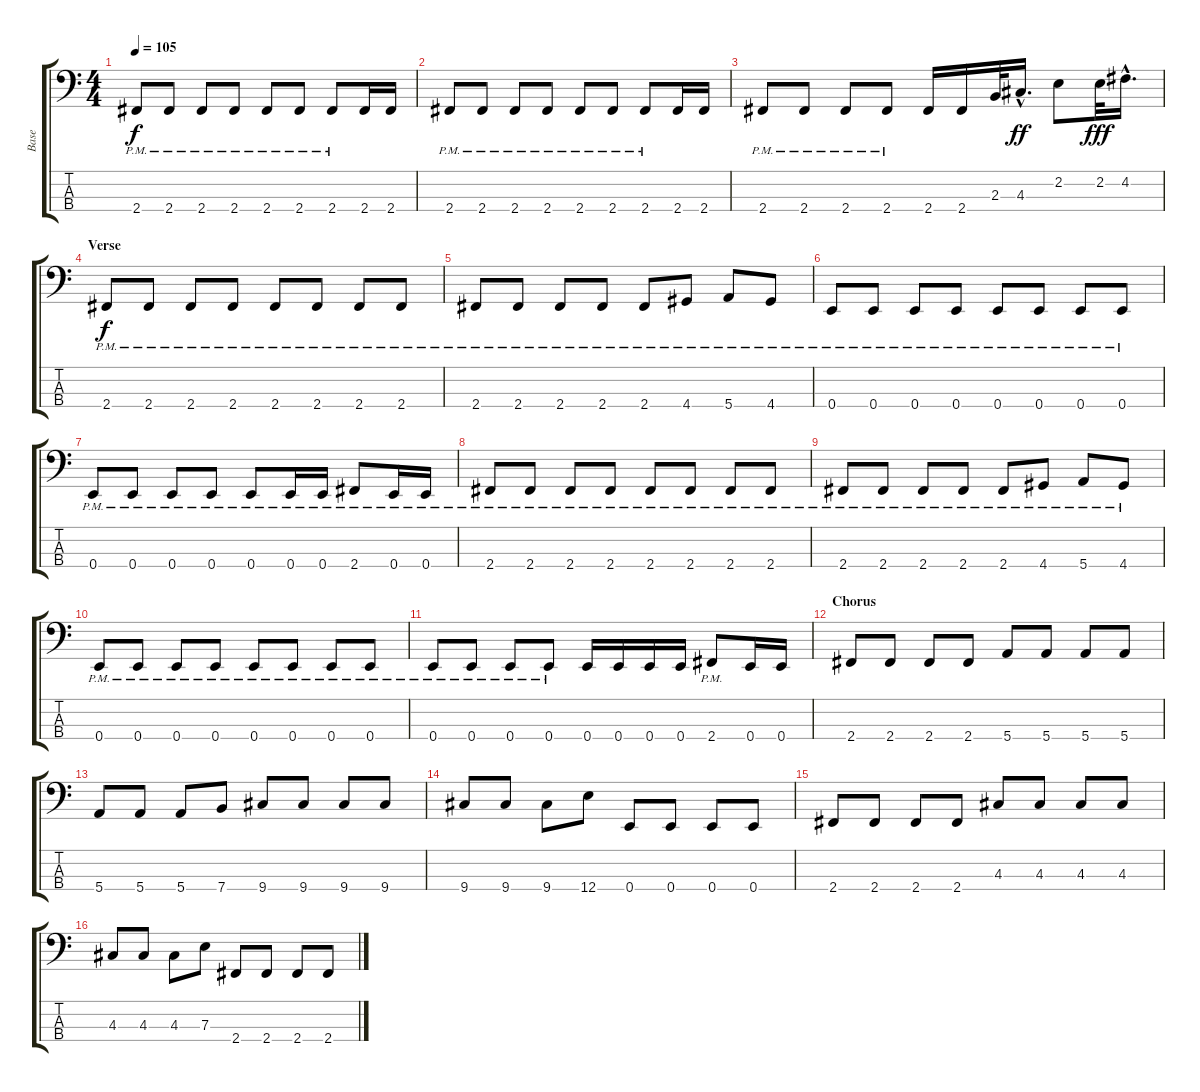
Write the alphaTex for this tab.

\track ("Base" "Base") {instrument electricbassfinger}
\staff {score tabs}
\tuning (G2 D2 A1 E1) {hide}
\ts (4 4)
\tempo 105
\clef f4
\ks c
2.4{pm}.8{dy f} 2.4{pm}.8 2.4{pm}.8 2.4{pm}.8 2.4{pm}.8 2.4{pm}.8 2.4{pm}.8 2.4.16 2.4.16 |
2.4{pm}.8 2.4{pm}.8 2.4{pm}.8 2.4{pm}.8 2.4{pm}.8 2.4{pm}.8 2.4{pm}.8 2.4.16 2.4.16 |
2.4{pm}.8 2.4{pm}.8 2.4{pm}.8 2.4{pm}.8 2.4.16 2.4.16 2.3.32 4.3{hac}.16{d dy ff} 2.2.8 2.2.32{dy fff} 4.2{hac}.16{d} |
\section ("" "Verse")
2.4{pm}.8{dy f} 2.4{pm}.8 2.4{pm}.8 2.4{pm}.8 2.4{pm}.8 2.4{pm}.8 2.4{pm}.8 2.4{pm}.8 |
2.4{pm}.8 2.4{pm}.8 2.4{pm}.8 2.4{pm}.8 2.4{pm}.8 4.4{pm}.8 5.4{pm}.8 4.4{pm}.8 |
0.4{pm}.8 0.4{pm}.8 0.4{pm}.8 0.4{pm}.8 0.4{pm}.8 0.4{pm}.8 0.4{pm}.8 0.4{pm}.8 |
0.4{pm}.8 0.4{pm}.8 0.4{pm}.8 0.4{pm}.8 0.4{pm}.8 0.4{pm}.16 0.4{pm}.16 2.4{pm}.8 0.4{pm}.16 0.4{pm}.16 |
2.4{pm}.8 2.4{pm}.8 2.4{pm}.8 2.4{pm}.8 2.4{pm}.8 2.4{pm}.8 2.4{pm}.8 2.4{pm}.8 |
2.4{pm}.8 2.4{pm}.8 2.4{pm}.8 2.4{pm}.8 2.4{pm}.8 4.4{pm}.8 5.4{pm}.8 4.4{pm}.8 |
0.4{pm}.8 0.4{pm}.8 0.4{pm}.8 0.4{pm}.8 0.4{pm}.8 0.4{pm}.8 0.4{pm}.8 0.4{pm}.8 |
0.4{pm}.8 0.4{pm}.8 0.4{pm}.8 0.4{pm}.8 0.4.16 0.4.16 0.4.16 0.4.16 2.4{pm}.8 0.4.16 0.4.16 |
\section ("" "Chorus")
2.4.8 2.4.8 2.4.8 2.4.8 5.4.8 5.4.8 5.4.8 5.4.8 |
5.4.8 5.4.8 5.4.8 7.4.8 9.4.8 9.4.8 9.4.8 9.4.8 |
9.4.8 9.4.8 9.4.8 12.4.8 0.4.8 0.4.8 0.4.8 0.4.8 |
2.4.8 2.4.8 2.4.8 2.4.8 4.3.8 4.3.8 4.3.8 4.3.8 |
4.3.8 4.3.8 4.3.8 7.3.8 2.4.8 2.4.8 2.4.8 2.4.8
